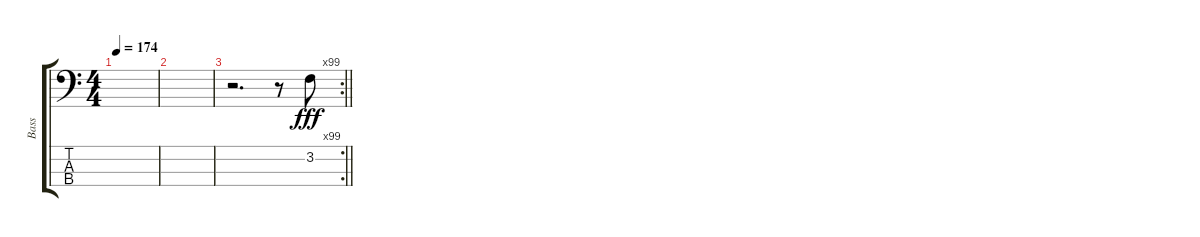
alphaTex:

\track ("Bass" "Bass") {instrument electricbassfinger}
\staff {score tabs}
\tuning (G2 D2 A1 E1) {hide}
\ts (4 4)
\tempo 174
\clef f4
\ks c
|
|
\rc 99
\barLineRight lightlight
r.2{d} r.8 3.2.8{dy fff}
